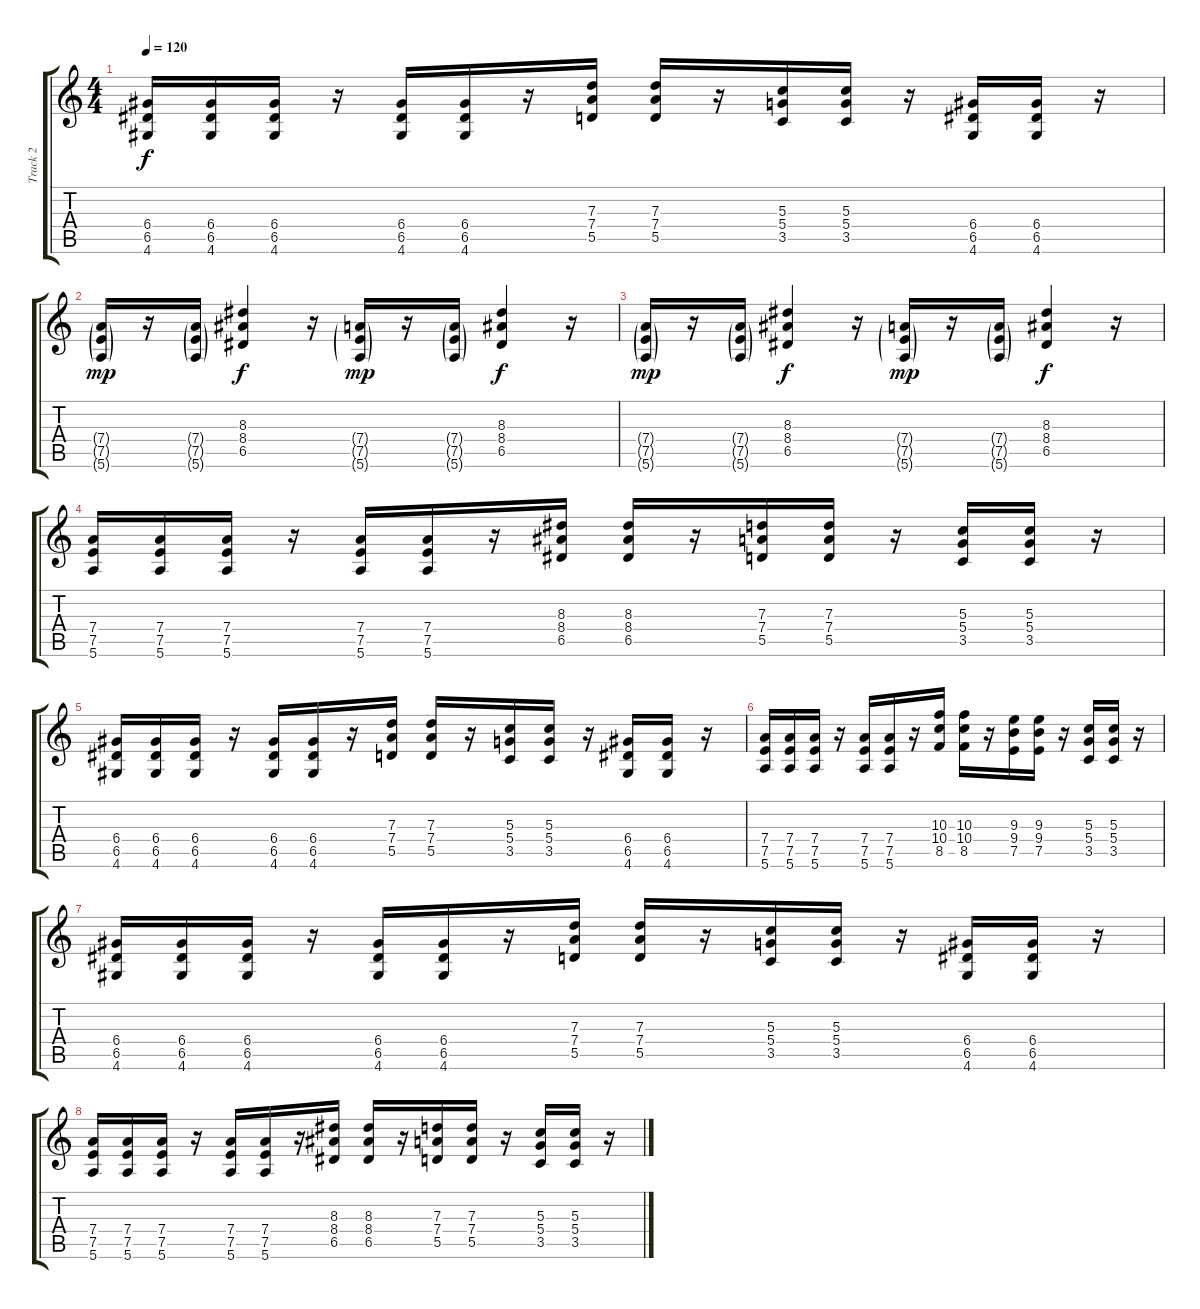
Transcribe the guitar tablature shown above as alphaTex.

\track ("Track 2" "Track 2") {instrument overdrivenguitar}
\staff {score tabs}
\tuning (E4 B3 G3 D3 A2 E2) {hide}
\ts (4 4)
\tempo 120
\clef g2
\ks c
(6.4 6.5 4.6).16{dy f} (6.4 6.5 4.6).16 (6.4 6.5 4.6).16 r.16 (6.4 6.5 4.6).16 (6.4 6.5 4.6).16 r.16 (7.3 7.4 5.5).16 (7.3 7.4 5.5).16 r.16 (5.3 5.4 3.5).16 (5.3 5.4 3.5).16 r.16 (6.4 6.5 4.6).16 (6.4 6.5 4.6).16 r.16 |
(7.4{g} 7.5{g} 5.6{g}).16{dy mp} r.16 (7.4{g} 7.5{g} 5.6{g}).16 (8.3 8.4 6.5).4{dy f} r.16 (7.4{g} 7.5{g} 5.6{g}).16{dy mp} r.16 (7.4{g} 7.5{g} 5.6{g}).16 (8.3 8.4 6.5).4{dy f} r.16 |
(7.4{g} 7.5{g} 5.6{g}).16{dy mp} r.16 (7.4{g} 7.5{g} 5.6{g}).16 (8.3 8.4 6.5).4{dy f} r.16 (7.4{g} 7.5{g} 5.6{g}).16{dy mp} r.16 (7.4{g} 7.5{g} 5.6{g}).16 (8.3 8.4 6.5).4{dy f} r.16 |
(7.4 7.5 5.6).16 (7.4 7.5 5.6).16 (7.4 7.5 5.6).16 r.16 (7.4 7.5 5.6).16 (7.4 7.5 5.6).16 r.16 (8.3 8.4 6.5).16 (8.3 8.4 6.5).16 r.16 (7.3 7.4 5.5).16 (7.3 7.4 5.5).16 r.16 (5.3 5.4 3.5).16 (5.3 5.4 3.5).16 r.16 |
(6.4 6.5 4.6).16 (6.4 6.5 4.6).16 (6.4 6.5 4.6).16 r.16 (6.4 6.5 4.6).16 (6.4 6.5 4.6).16 r.16 (7.3 7.4 5.5).16 (7.3 7.4 5.5).16 r.16 (5.3 5.4 3.5).16 (5.3 5.4 3.5).16 r.16 (6.4 6.5 4.6).16 (6.4 6.5 4.6).16 r.16 |
(7.4 7.5 5.6).16 (7.4 7.5 5.6).16 (7.4 7.5 5.6).16 r.16 (7.4 7.5 5.6).16 (7.4 7.5 5.6).16 r.16 (10.3 10.4 8.5).16 (10.3 10.4 8.5).16 r.16 (9.3 9.4 7.5).16 (9.3 9.4 7.5).16 r.16 (5.3 5.4 3.5).16 (5.3 5.4 3.5).16 r.16 |
(6.4 6.5 4.6).16 (6.4 6.5 4.6).16 (6.4 6.5 4.6).16 r.16 (6.4 6.5 4.6).16 (6.4 6.5 4.6).16 r.16 (7.3 7.4 5.5).16 (7.3 7.4 5.5).16 r.16 (5.3 5.4 3.5).16 (5.3 5.4 3.5).16 r.16 (6.4 6.5 4.6).16 (6.4 6.5 4.6).16 r.16 |
(7.4 7.5 5.6).16 (7.4 7.5 5.6).16 (7.4 7.5 5.6).16 r.16 (7.4 7.5 5.6).16 (7.4 7.5 5.6).16 r.16 (8.3 8.4 6.5).16 (8.3 8.4 6.5).16 r.16 (7.3 7.4 5.5).16 (7.3 7.4 5.5).16 r.16 (5.3 5.4 3.5).16 (5.3 5.4 3.5).16 r.16
